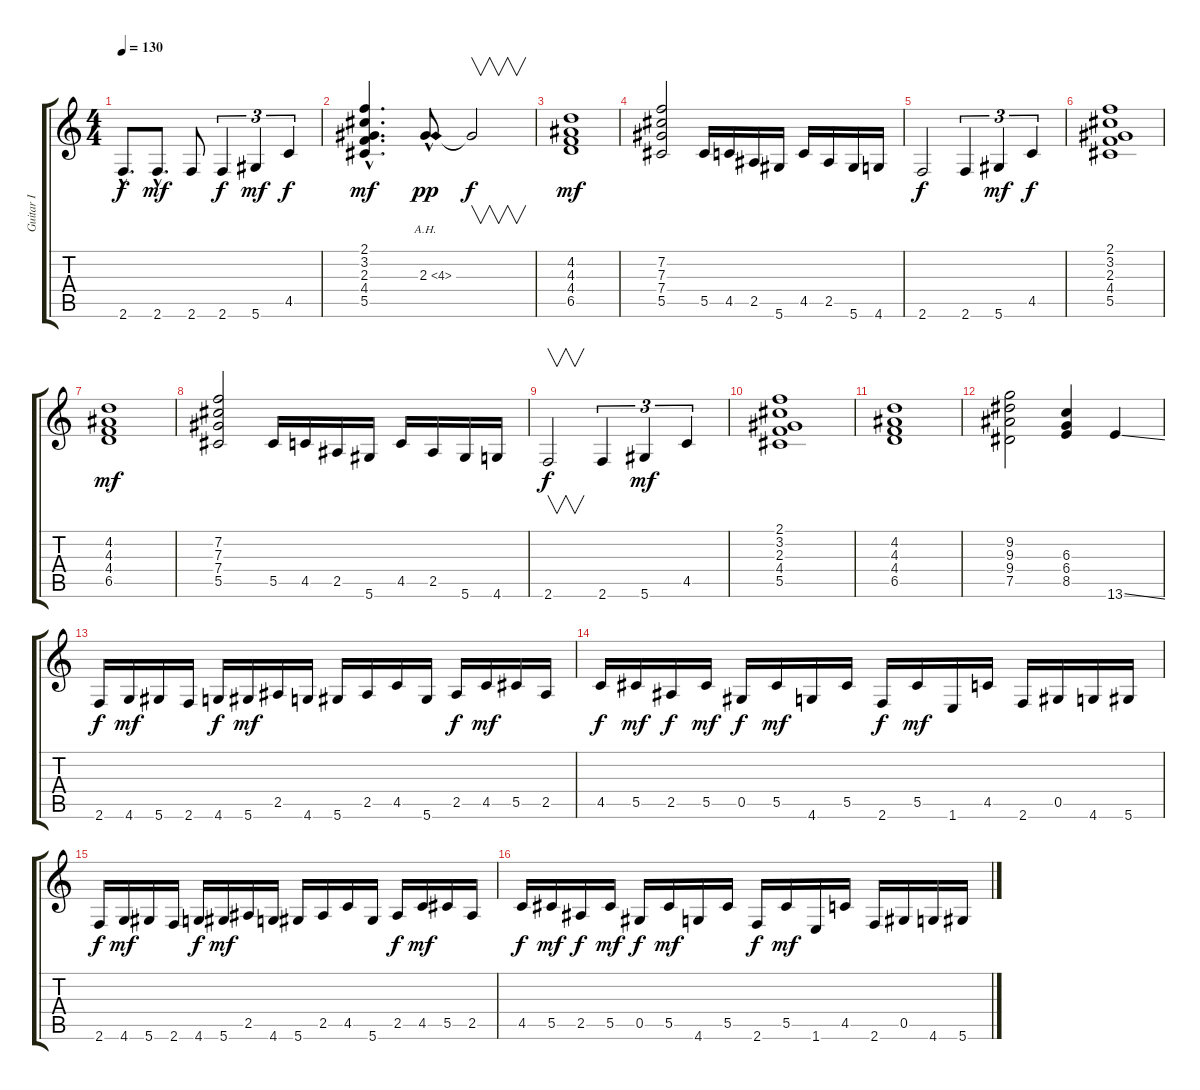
\track ("Guitar I" "Guitar I") {instrument overdrivenguitar}
\staff {score tabs}
\tuning (Eb4 Bb3 Gb3 Db3 Ab2 Eb2) {hide}
\ts (4 4)
\tempo 130
\clef g2
\ks c
2.6{hac}.8{d dy f} 2.6{hac}.8{d dy mf} 2.6.8 2.6.4{tu (3 2) dy f} 5.6.4{tu (3 2) dy mf} 4.5.4{tu (3 2) dy f} |
(2.1 3.2 2.3{hac} 4.4 5.5).4{d dy mf} 2.3{ah 2 hac}.8{dy pp} 2.3{t}.2{v dy f} |
(4.2 4.3 4.4 6.5).1{dy mf} |
(7.2 7.3 7.4 5.5).2 5.5.16 4.5.16 2.5.16 5.6.16 4.5.16 2.5.16 5.6.16 4.6.16 |
2.6.2{dy f} 2.6.4{tu (3 2)} 5.6.4{tu (3 2) dy mf} 4.5.4{tu (3 2) dy f} |
(2.1 3.2 2.3 4.4 5.5).1 |
(4.2 4.3 4.4 6.5).1{dy mf} |
(7.2 7.3 7.4 5.5).2 5.5.16 4.5.16 2.5.16 5.6.16 4.5.16 2.5.16 5.6.16 4.6.16 |
2.6.2{v dy f} 2.6.4{tu (3 2)} 5.6.4{tu (3 2) dy mf} 4.5.4{tu (3 2)} |
(2.1 3.2 2.3 4.4 5.5).1 |
(4.2 4.3 4.4 6.5).1 |
(9.2 9.3 9.4 7.5).2 (6.3 6.4 8.5).4 13.6{ss}.4 |
2.6.16{dy f} 4.6.16{dy mf} 5.6.16 2.6.16 4.6.16{dy f} 5.6.16{dy mf} 2.5.16 4.6.16 5.6.16 2.5.16 4.5.16 5.6.16 2.5.16{dy f} 4.5.16{dy mf} 5.5.16 2.5.16 |
4.5.16{dy f} 5.5.16{dy mf} 2.5.16{dy f} 5.5.16{dy mf} 0.5.16{dy f} 5.5.16{dy mf} 4.6.16 5.5.16 2.6.16{dy f} 5.5.16{dy mf} 1.6.16 4.5.16 2.6.16 0.5.16 4.6.16 5.6.16 |
2.6.16{dy f} 4.6.16{dy mf} 5.6.16 2.6.16 4.6.16{dy f} 5.6.16{dy mf} 2.5.16 4.6.16 5.6.16 2.5.16 4.5.16 5.6.16 2.5.16{dy f} 4.5.16{dy mf} 5.5.16 2.5.16 |
4.5.16{dy f} 5.5.16{dy mf} 2.5.16{dy f} 5.5.16{dy mf} 0.5.16{dy f} 5.5.16{dy mf} 4.6.16 5.5.16 2.6.16{dy f} 5.5.16{dy mf} 1.6.16 4.5.16 2.6.16 0.5.16 4.6.16 5.6.16
